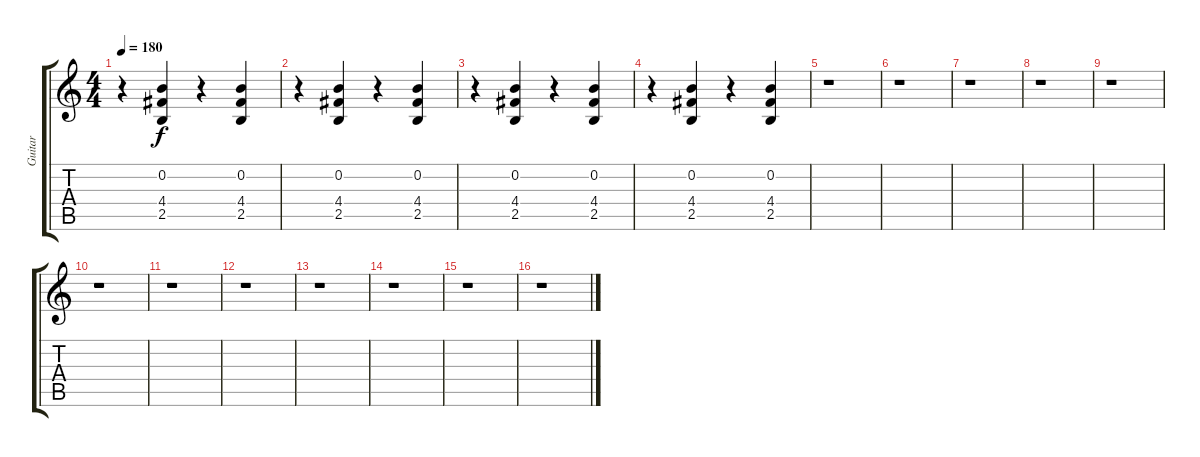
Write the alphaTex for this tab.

\track ("Guitar" "Guitar") {instrument distortionguitar}
\staff {score tabs}
\tuning (E4 B3 G3 D3 A2 E2) {hide}
\ts (4 4)
\tempo 180
\clef g2
\ks c
r.4{dy f} (0.2 4.4 2.5).4 r.4 (0.2 4.4 2.5).4 |
r.4 (0.2 4.4 2.5).4 r.4 (0.2 4.4 2.5).4 |
r.4 (0.2 4.4 2.5).4 r.4 (0.2 4.4 2.5).4 |
r.4 (0.2 4.4 2.5).4 r.4 (0.2 4.4 2.5).4 |
r.1 |
r.1 |
r.1 |
r.1 |
r.1 |
r.1 |
r.1 |
r.1 |
r.1 |
r.1 |
r.1 |
r.1
